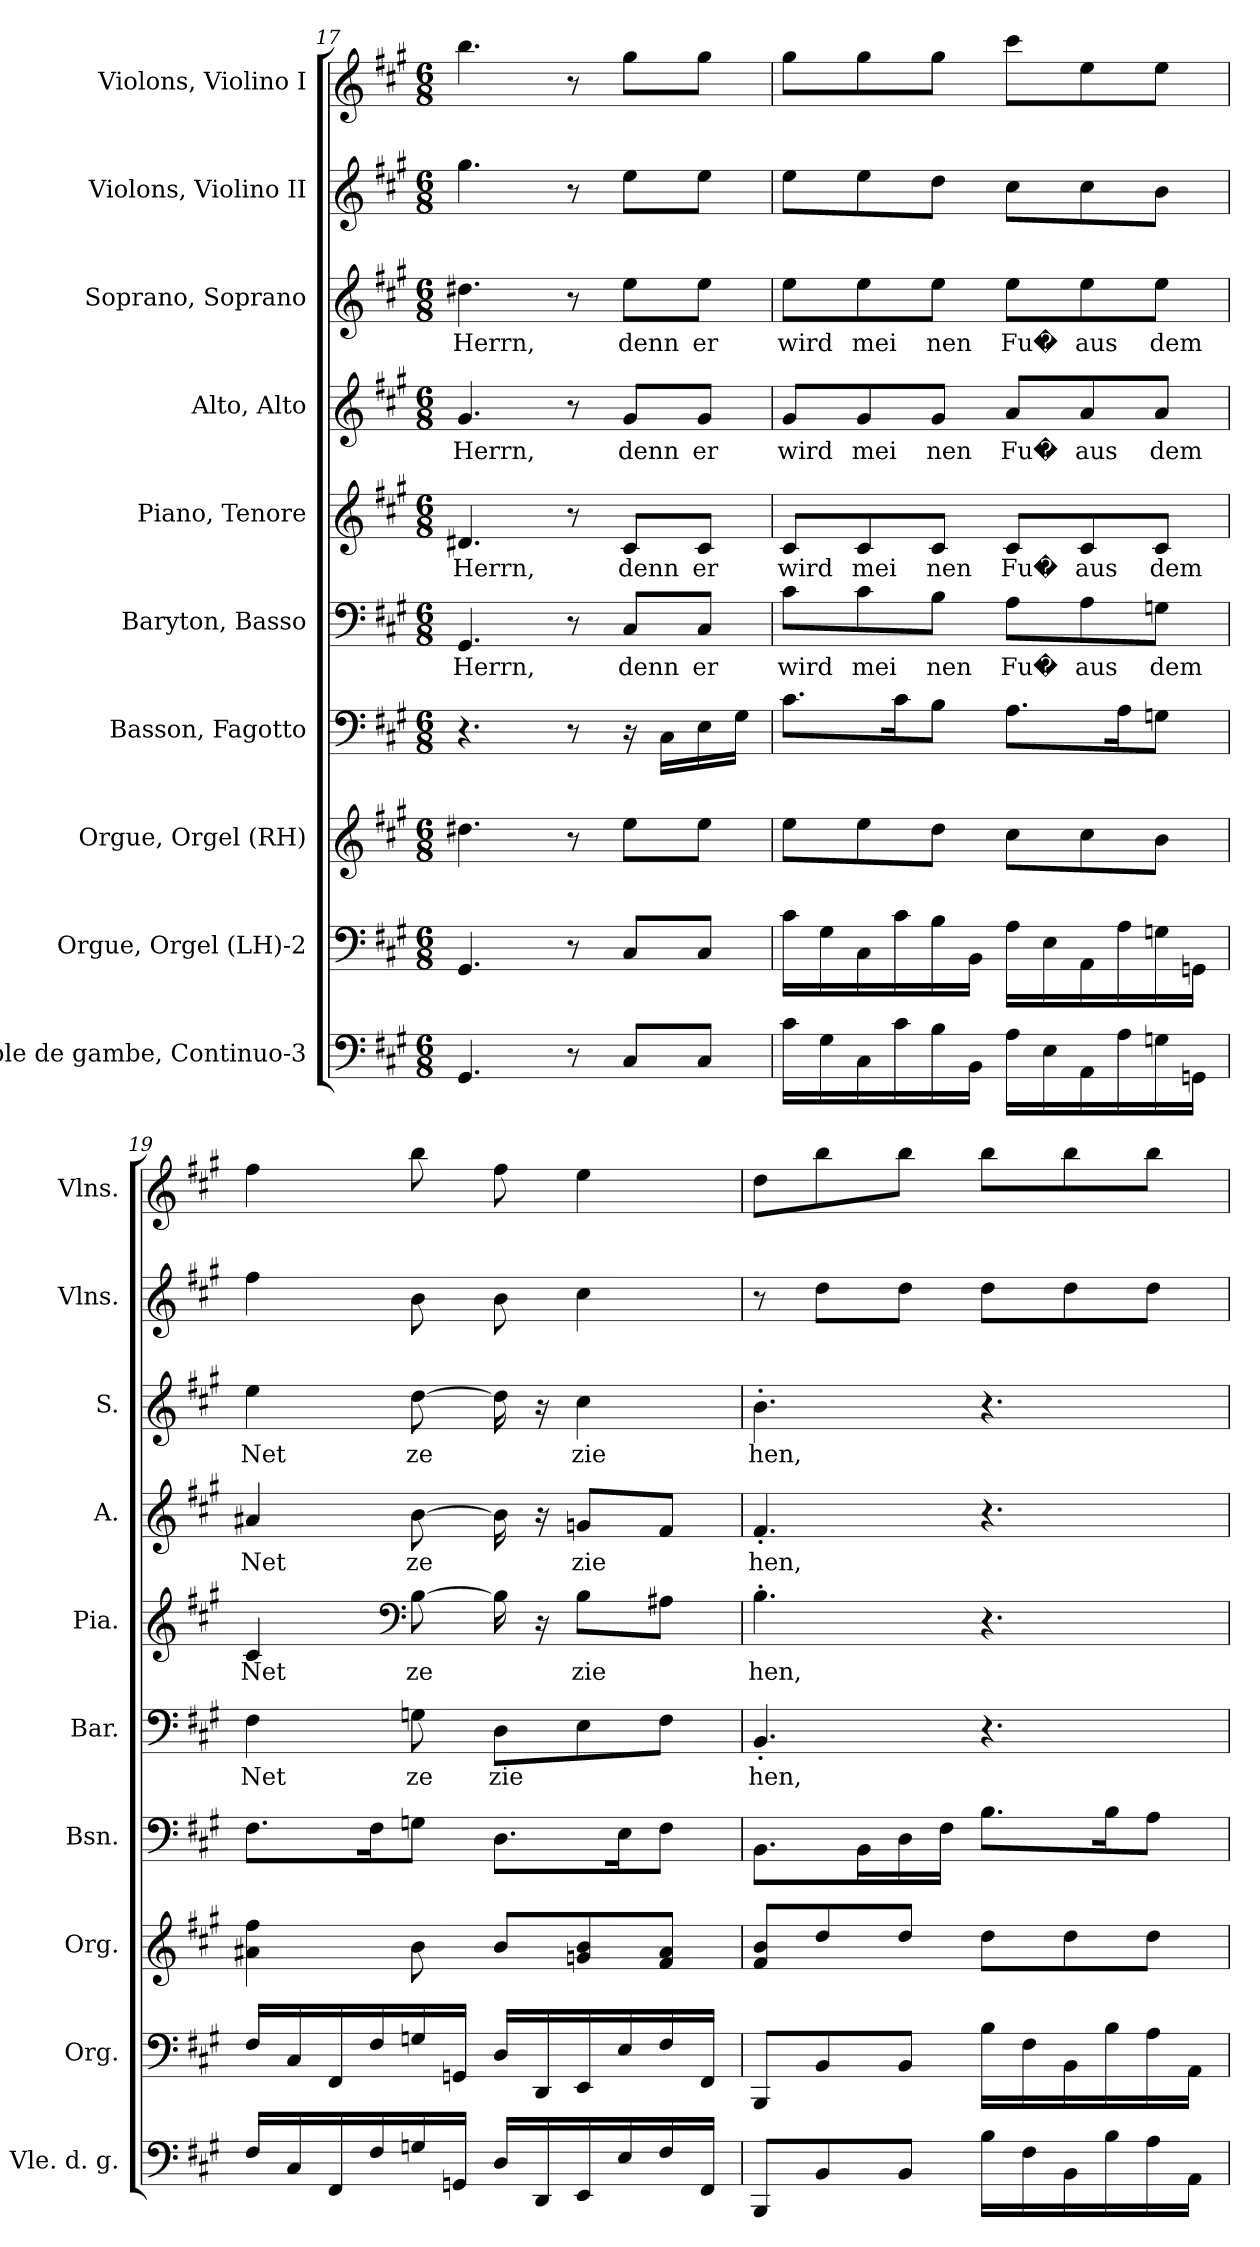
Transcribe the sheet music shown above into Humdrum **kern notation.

**kern	**kern	**kern	**kern	**kern	**text	**kern	**text	**kern	**text	**kern	**text	**kern	**kern
*part10	*part9	*part8	*part7	*part6	*part6	*part5	*part5	*part4	*part4	*part3	*part3	*part2	*part1
*staff10	*staff9	*staff8	*staff7	*staff6	*staff6	*staff5	*staff5	*staff4	*staff4	*staff3	*staff3	*staff2	*staff1
*I"Viole de gambe, Continuo-3	*I"Orgue, Orgel (LH)-2	*I"Orgue, Orgel (RH)	*I"Basson, Fagotto	*I"Baryton, Basso	*	*I"Piano, Tenore	*	*I"Alto, Alto	*	*I"Soprano, Soprano	*	*I"Violons, Violino II	*I"Violons, Violino I
*I'Vle. d. g.	*I'Org.	*I'Org.	*I'Bsn.	*I'Bar.	*	*I'Pia.	*	*I'A.	*	*I'S.	*	*I'Vlns.	*I'Vlns.
!!LO:PB:g=z
*clefF4	*clefF4	*clefG2	*clefF4	*clefF4	*	*clefG2	*	*clefG2	*	*clefG2	*	*clefG2	*clefG2
*k[f#c#g#]	*k[f#c#g#]	*k[f#c#g#]	*k[f#c#g#]	*k[f#c#g#]	*	*k[f#c#g#]	*	*k[f#c#g#]	*	*k[f#c#g#]	*	*k[f#c#g#]	*k[f#c#g#]
*M6/8	*M6/8	*M6/8	*M6/8	*M6/8	*	*M6/8	*	*M6/8	*	*M6/8	*	*M6/8	*M6/8
=17	=17	=17	=17	=17	=17	=17	=17	=17	=17	=17	=17	=17	=17
4.GG#/	4.GG#/	4.dd#X\	4.r	4.GG#/	Herrn,	4.d#X/	Herrn,	4.g#/	Herrn,	4.dd#X\	Herrn,	4.gg#\	4.bb\
8r	8r	8r	8r	8r	.	8r	.	8r	.	8r	.	8r	8r
8C#/L	8C#/L	8ee\L	16r	8C#/L	denn	8c#/L	denn	8g#/L	denn	8ee\L	denn	8ee\L	8gg#\L
.	.	.	16C#\LL	.	.	.	.	.	.	.	.	.	.
8C#/J	8C#/J	8ee\J	16E\	8C#/J	er	8c#/J	er	8g#/J	er	8ee\J	er	8ee\J	8gg#\J
.	.	.	16G#\JJ	.	.	.	.	.	.	.	.	.	.
=18	=18	=18	=18	=18	=18	=18	=18	=18	=18	=18	=18	=18	=18
16c#\LL	16c#\LL	8ee\L	8.c#\L	8c#\L	wird	8c#/L	wird	8g#/L	wird	8ee\L	wird	8ee\L	8gg#\L
16G#\	16G#\	.	.	.	.	.	.	.	.	.	.	.	.
16C#\	16C#\	8ee\	.	8c#\	mei	8c#/	mei	8g#/	mei	8ee\	mei	8ee\	8gg#\
16c#\	16c#\	.	16c#\K	.	.	.	.	.	.	.	.	.	.
16B\	16B\	8dd\J	8B\J	8B\J	nen	8c#/J	nen	8g#/J	nen	8ee\J	nen	8dd\J	8gg#\J
16BB\JJ	16BB\JJ	.	.	.	.	.	.	.	.	.	.	.	.
16A\LL	16A\LL	8cc#\L	8.A\L	8A\L	Fu�	8c#/L	Fu�	8a/L	Fu�	8ee\L	Fu�	8cc#\L	8ccc#\L
16E\	16E\	.	.	.	.	.	.	.	.	.	.	.	.
16AA\	16AA\	8cc#\	.	8A\	aus	8c#/	aus	8a/	aus	8ee\	aus	8cc#\	8ee\
16A\	16A\	.	16A\K	.	.	.	.	.	.	.	.	.	.
16Gn\	16Gn\	8b\J	8Gn\J	8Gn\J	dem	8c#/J	dem	8a/J	dem	8ee\J	dem	8b\J	8ee\J
16GGn\JJ	16GGn\JJ	.	.	.	.	.	.	.	.	.	.	.	.
=19	=19	=19	=19	=19	=19	=19	=19	=19	=19	=19	=19	=19	=19
16F#/LL	16F#/LL	4a#X\ 4ff#\	8.F#\L	4F#\	Net	4c#/	Net	4a#X/	Net	4ee\	Net	4ff#\	4ff#\
16C#/	16C#/	.	.	.	.	.	.	.	.	.	.	.	.
16FF#/	16FF#/	.	.	.	.	.	.	.	.	.	.	.	.
16F#/	16F#/	.	16F#\K	.	.	.	.	.	.	.	.	.	.
*	*	*	*	*	*	*clefF4	*	*	*	*	*	*	*
16Gn/	16Gn/	8b\	8Gn\J	8Gn\	ze	[8B\	ze	[8b\	ze	[8dd\	ze	8b\	8bb\
16GGn/JJ	16GGn/JJ	.	.	.	.	.	.	.	.	.	.	.	.
16D/LL	16D/LL	8b/L	8.D\L	8D\L	zie	16B\]	.	16b\]	.	16dd\]	.	8b\	8ff#\
16DD/	16DD/	.	.	.	.	16r	.	16r	.	16r	.	.	.
16EE/	16EE/	8gn/ 8b/	.	8E\	.	8B\L	zie	8gn/L	zie	4cc#\	zie	4cc#\	4ee\
16E/	16E/	.	16E\K	.	.	.	.	.	.	.	.	.	.
16F#/	16F#/	8f#/ 8a#/J	8F#\J	8F#\J	.	8A#X\J	.	8f#/J	.	.	.	.	.
16FF#/JJ	16FF#/JJ	.	.	.	.	.	.	.	.	.	.	.	.
!!LO:PB:g=z
=20	=20	=20	=20	=20	=20	=20	=20	=20	=20	=20	=20	=20	=20
8BBB/L	8BBB/L	8f#/ 8b/L	8.BB\L	4.BB'/	hen,	4.B'\	hen,	4.f#'/	hen,	4.b'\	hen,	8r	8dd\L
8BB/	8BB/	8dd/	.	.	.	.	.	.	.	.	.	8dd\L	8bb\
.	.	.	16BB\L	.	.	.	.	.	.	.	.	.	.
8BB/J	8BB/J	8dd/J	16D\	.	.	.	.	.	.	.	.	8dd\J	8bb\J
.	.	.	16F#\JJ	.	.	.	.	.	.	.	.	.	.
16B\LL	16B\LL	8dd\L	8.B\L	4.r	.	4.r	.	4.r	.	4.r	.	8dd\L	8bb\L
16F#\	16F#\	.	.	.	.	.	.	.	.	.	.	.	.
16BB\	16BB\	8dd\	.	.	.	.	.	.	.	.	.	8dd\	8bb\
16B\	16B\	.	16B\K	.	.	.	.	.	.	.	.	.	.
16A\	16A\	8dd\J	8A\J	.	.	.	.	.	.	.	.	8dd\J	8bb\J
16AA\JJ	16AA\JJ	.	.	.	.	.	.	.	.	.	.	.	.
=	=	=	=	=	=	=	=	=	=	=	=	=	=
*-	*-	*-	*-	*-	*-	*-	*-	*-	*-	*-	*-	*-	*-
